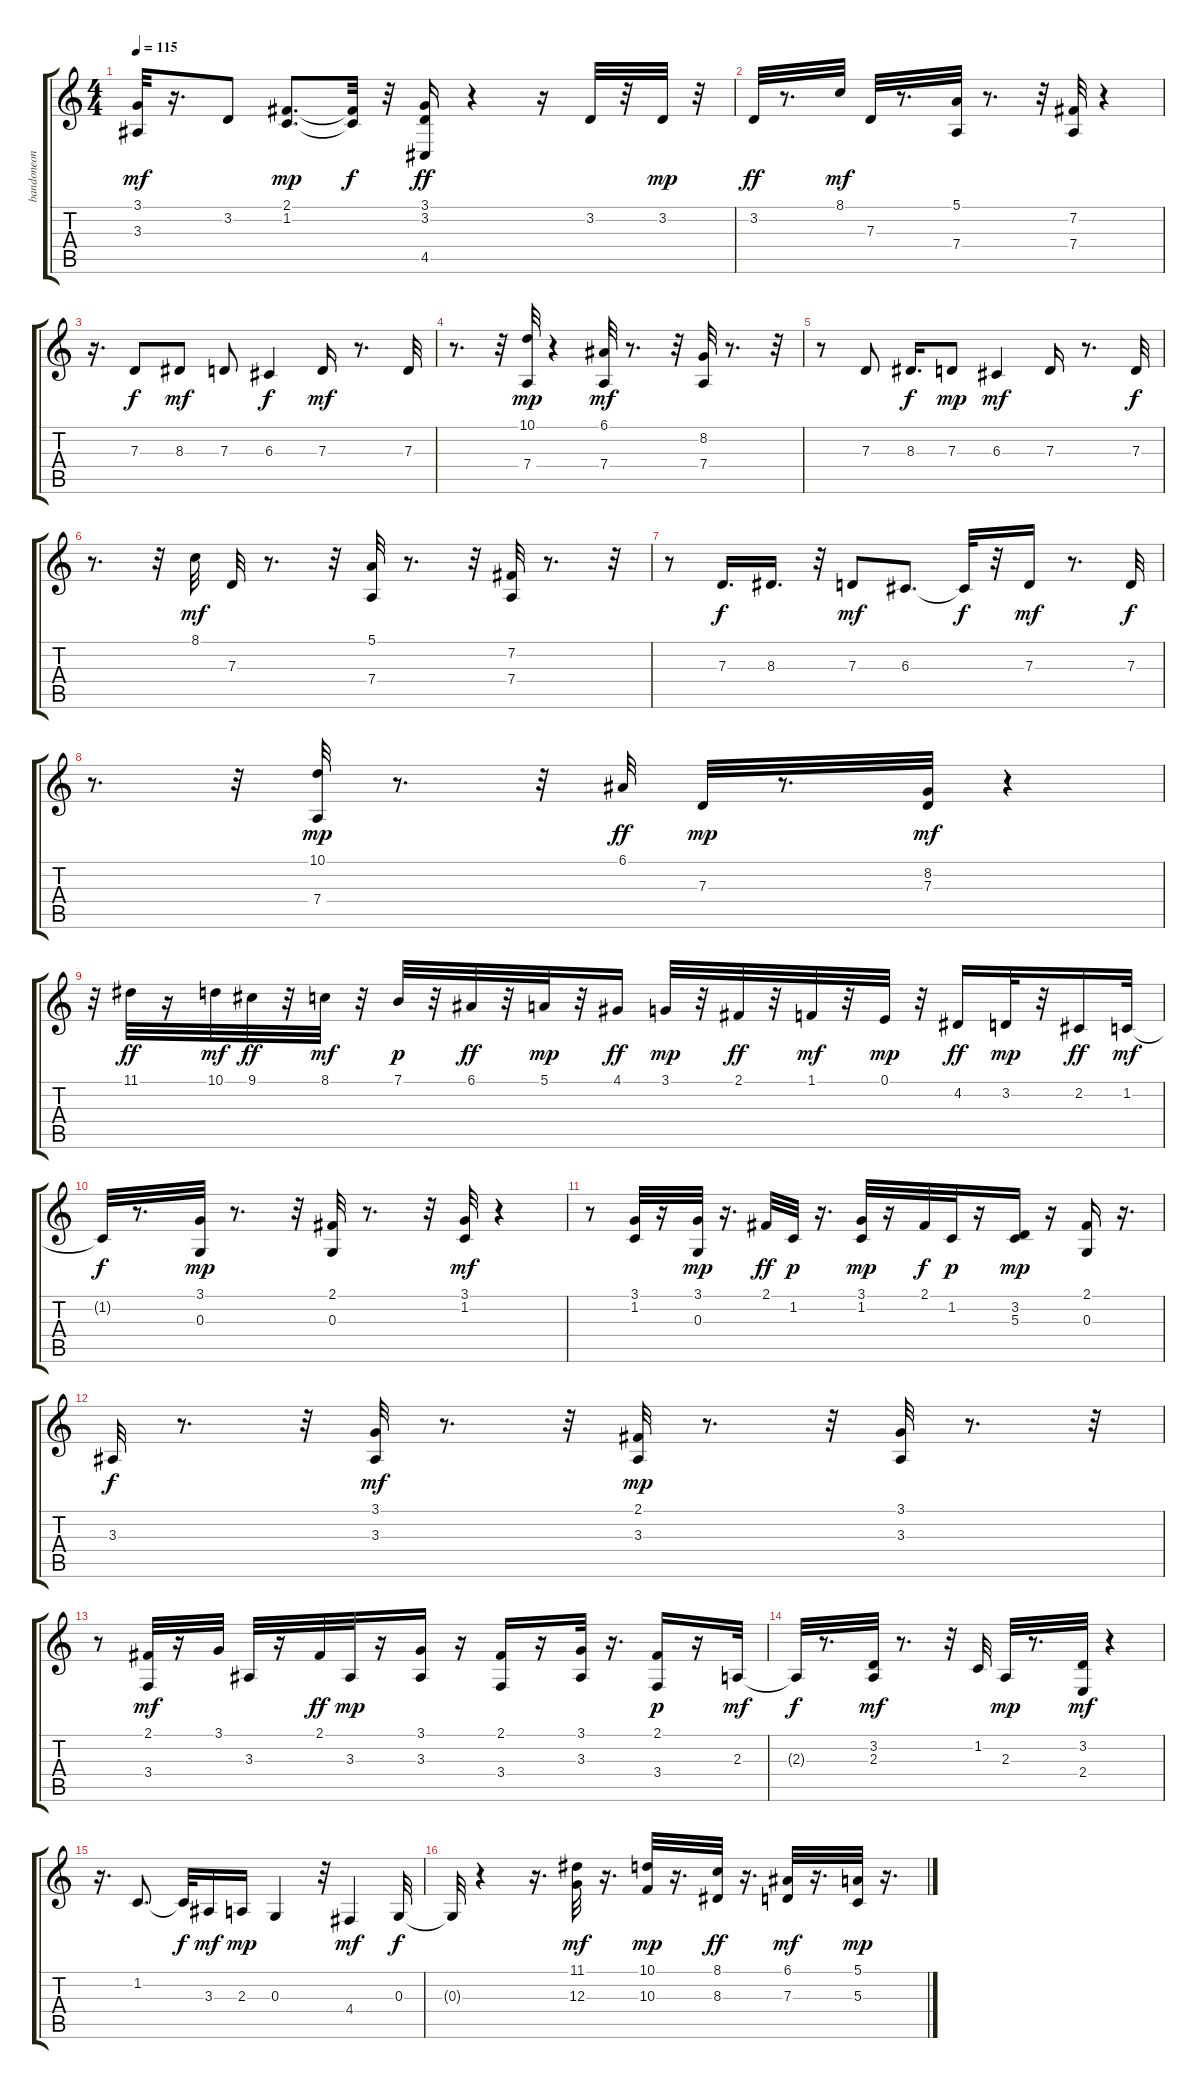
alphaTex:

\track ("bandoneon" "bandoneon") {instrument accordion}
\staff {score tabs}
\tuning (E4 B3 G3 D3 A2 E2) {hide}
\ts (4 4)
\tempo 115
\clef g2
\ks c
(3.1 3.3).32{dy mf} r.16{d} 3.2.8 (2.1 1.2).8{d dy mp} (2.1{t} 1.2{t}).32{dy f} r.32 (3.1 3.2 4.5).16{dy ff} r.4 r.16 3.2.32 r.32 3.2.32{dy mp} r.32 |
3.2.32{dy ff} r.8{d} 8.1.32{dy mf} 7.3.32 r.8{d} (5.1 7.4).32 r.8{d} r.32 (7.2 7.4).32 r.4 |
r.16{d} 7.3.8{dy f} 8.3.8{dy mf} 7.3.8 6.3.4{dy f} 7.3.16{dy mf} r.8{d} 7.3.32 |
r.8{d} r.32 (10.1 7.4).32{dy mp} r.4 (6.1 7.4).32{dy mf} r.8{d} r.32 (8.2 7.4).32 r.8{d} r.32 |
r.8 7.3.8 8.3.16{d dy f} 7.3.8{dy mp} 6.3.4{dy mf} 7.3.16 r.8{d} 7.3.32{dy f} |
r.8{d} r.32 8.1.32{dy mf} 7.3.32 r.8{d} r.32 (5.1 7.4).32 r.8{d} r.32 (7.2 7.4).32 r.8{d} r.32 |
r.8 7.3.16{d dy f} 8.3.16{d} r.32 7.3.8{dy mf} 6.3.8{d} 6.3{t}.32{dy f} r.32 7.3.16{dy mf} r.8{d} 7.3.32{dy f} |
r.8{d} r.32 (10.1 7.4).32{dy mp} r.8{d} r.32 6.1.32{dy ff} 7.3.32{dy mp} r.8{d} (8.2 7.3).32{dy mf} r.4 |
r.32 11.1.32{dy ff} r.16 10.1.32{dy mf} 9.1.32{dy ff} r.32 8.1.32{dy mf} r.32 7.1.32{dy p} r.32 6.1.32{dy ff} r.32 5.1.32{dy mp} r.32 4.1.16{dy ff} 3.1.32{dy mp} r.32 2.1.32{dy ff} r.32 1.1.32{dy mf} r.32 0.1.32{dy mp} r.32 4.2.16{dy ff} 3.2.32{dy mp} r.32 2.2.16{dy ff} 1.2.32{dy mf} |
1.2{t}.32{dy f} r.8{d} (3.1 0.3).32{dy mp} r.8{d} r.32 (2.1 0.3).32 r.8{d} r.32 (3.1 1.2).32{dy mf} r.4 |
r.8 (3.1 1.2).32 r.16 (3.1 0.3).32{dy mp} r.16{d} 2.1.32{dy ff} 1.2.32{dy p} r.16{d} (3.1 1.2).32{dy mp} r.16 2.1.32{dy f} 1.2.32{dy p} r.16 (3.2 5.3).16{dy mp} r.16 (2.1 0.3).16 r.16{d} |
3.3.32{dy f} r.8{d} r.32 (3.1 3.3).32{dy mf} r.8{d} r.32 (2.1 3.3).32{dy mp} r.8{d} r.32 (3.1 3.3).32 r.8{d} r.32 |
r.8 (2.1 3.4).32{dy mf} r.16 3.1.32 3.3.32 r.16 2.1.32{dy ff} 3.3.32{dy mp} r.16 (3.1 3.3).16 r.16 (2.1 3.4).16 r.16 (3.1 3.3).32 r.16{d} (2.1 3.4).16{dy p} r.16 2.3.32{dy mf} |
2.3{t}.32{dy f} r.8{d} (3.2 2.3).32{dy mf} r.8{d} r.32 1.2.32 2.3.32{dy mp} r.8{d} (3.2 2.4).32{dy mf} r.4 |
r.16{d} 1.2.8{d} 1.2{t}.32{dy f} 3.3.16{dy mf} 2.3.16{dy mp} 0.3.4 r.32 4.4.4{dy mf} 0.3.32{dy f} |
0.3{t}.32 r.4 r.16{d} (11.1 12.3).32{dy mf} r.16{d} (10.1 10.3).32{dy mp} r.16{d} (8.1 8.3).32{dy ff} r.16{d} (6.1 7.3).32{dy mf} r.16{d} (5.1 5.3).32{dy mp} r.16{d}
